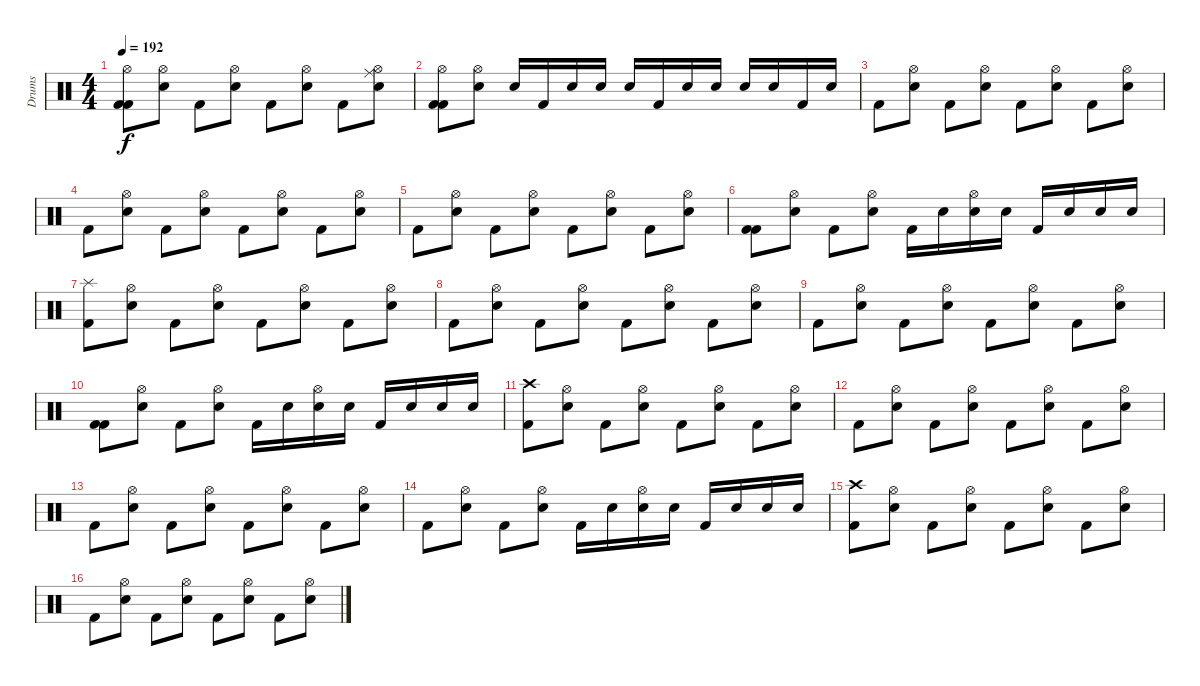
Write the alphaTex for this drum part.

\track ("Drums" "Drums") {instrument percussion}
\staff {score}
\articulation defaults
\ts (4 4)
\tempo 192
\clef neutral
\ks c
("Kick (hit) 2" "Kick (hit) 2" "Hi-Hat (open)").8{dy f} ("Snare (hit) 2" "Hi-Hat (open)").8 "Kick (hit) 2".8 ("Snare (hit) 2" "Hi-Hat (open)").8 "Kick (hit) 2".8 ("Snare (hit) 2" "Hi-Hat (open)").8 "Kick (hit) 2".8 ("Snare (hit) 2" "Ride (middle)" "Hi-Hat (open)").8 |
("Kick (hit) 2" "Kick (hit) 2" "Hi-Hat (open)").8 ("Snare (hit) 2" "Hi-Hat (open)").8 "Snare (hit) 2".16 "Kick (hit) 2".16 "Snare (hit) 2".16 "Snare (hit) 2".16 "Snare (hit) 2".16 "Kick (hit) 2".16 "Snare (hit) 2".16 "Snare (hit) 2".16 "Snare (hit) 2".16 "Snare (hit) 2".16 "Kick (hit) 2".16 "Snare (hit) 2".16 |
"Kick (hit) 2".8 ("Snare (hit) 2" "Hi-Hat (open)").8 "Kick (hit) 2".8 ("Snare (hit) 2" "Hi-Hat (open)").8 "Kick (hit) 2".8 ("Snare (hit) 2" "Hi-Hat (open)").8 "Kick (hit) 2".8 ("Snare (hit) 2" "Hi-Hat (open)").8 |
"Kick (hit) 2".8 ("Snare (hit) 2" "Hi-Hat (open)").8 "Kick (hit) 2".8 ("Snare (hit) 2" "Hi-Hat (open)").8 "Kick (hit) 2".8 ("Snare (hit) 2" "Hi-Hat (open)").8 "Kick (hit) 2".8 ("Snare (hit) 2" "Hi-Hat (open)").8 |
"Kick (hit) 2".8 ("Snare (hit) 2" "Hi-Hat (open)").8 "Kick (hit) 2".8 ("Snare (hit) 2" "Hi-Hat (open)").8 "Kick (hit) 2".8 ("Snare (hit) 2" "Hi-Hat (open)").8 "Kick (hit) 2".8 ("Snare (hit) 2" "Hi-Hat (open)").8 |
("Kick (hit) 2" "Kick (hit) 2").8 ("Snare (hit) 2" "Hi-Hat (open)").8 "Kick (hit) 2".8 ("Snare (hit) 2" "Hi-Hat (open)").8 "Kick (hit) 2".16 "Snare (hit) 2".16 ("Snare (hit) 2" "Hi-Hat (open)").16 "Snare (hit) 2".16 "Kick (hit) 2".16 "Snare (hit) 2".16 "Snare (hit) 2".16 "Snare (hit) 2".16 |
("Kick (hit) 2" "Splash (hit)").8 ("Snare (hit) 2" "Hi-Hat (open)").8 "Kick (hit) 2".8 ("Snare (hit) 2" "Hi-Hat (open)").8 "Kick (hit) 2".8 ("Snare (hit) 2" "Hi-Hat (open)").8 "Kick (hit) 2".8 ("Snare (hit) 2" "Hi-Hat (open)").8 |
"Kick (hit) 2".8 ("Snare (hit) 2" "Hi-Hat (open)").8 "Kick (hit) 2".8 ("Snare (hit) 2" "Hi-Hat (open)").8 "Kick (hit) 2".8 ("Snare (hit) 2" "Hi-Hat (open)").8 "Kick (hit) 2".8 ("Snare (hit) 2" "Hi-Hat (open)").8 |
"Kick (hit) 2".8 ("Snare (hit) 2" "Hi-Hat (open)").8 "Kick (hit) 2".8 ("Snare (hit) 2" "Hi-Hat (open)").8 "Kick (hit) 2".8 ("Snare (hit) 2" "Hi-Hat (open)").8 "Kick (hit) 2".8 ("Snare (hit) 2" "Hi-Hat (open)").8 |
("Kick (hit) 2" "Kick (hit) 2").8 ("Snare (hit) 2" "Hi-Hat (open)").8 "Kick (hit) 2".8 ("Snare (hit) 2" "Hi-Hat (open)").8 "Kick (hit) 2".16 "Snare (hit) 2".16 ("Snare (hit) 2" "Hi-Hat (open)").16 "Snare (hit) 2".16 "Kick (hit) 2".16 "Snare (hit) 2".16 "Snare (hit) 2".16 "Snare (hit) 2".16 |
("Kick (hit) 2" "Crash high (hit)").8 ("Snare (hit) 2" "Hi-Hat (open)").8 "Kick (hit) 2".8 ("Snare (hit) 2" "Hi-Hat (open)").8 "Kick (hit) 2".8 ("Snare (hit) 2" "Hi-Hat (open)").8 "Kick (hit) 2".8 ("Snare (hit) 2" "Hi-Hat (open)").8 |
"Kick (hit) 2".8 ("Snare (hit) 2" "Hi-Hat (open)").8 "Kick (hit) 2".8 ("Snare (hit) 2" "Hi-Hat (open)").8 "Kick (hit) 2".8 ("Snare (hit) 2" "Hi-Hat (open)").8 "Kick (hit) 2".8 ("Snare (hit) 2" "Hi-Hat (open)").8 |
"Kick (hit) 2".8 ("Snare (hit) 2" "Hi-Hat (open)").8 "Kick (hit) 2".8 ("Snare (hit) 2" "Hi-Hat (open)").8 "Kick (hit) 2".8 ("Snare (hit) 2" "Hi-Hat (open)").8 "Kick (hit) 2".8 ("Snare (hit) 2" "Hi-Hat (open)").8 |
"Kick (hit) 2".8 ("Snare (hit) 2" "Hi-Hat (open)").8 "Kick (hit) 2".8 ("Snare (hit) 2" "Hi-Hat (open)").8 "Kick (hit) 2".16 "Snare (hit) 2".16 ("Snare (hit) 2" "Hi-Hat (open)").16 "Snare (hit) 2".16 "Kick (hit) 2".16 "Snare (hit) 2".16 "Snare (hit) 2".16 "Snare (hit) 2".16 |
("Crash high (hit)" "Kick (hit) 2").8 ("Snare (hit) 2" "Hi-Hat (open)").8 "Kick (hit) 2".8 ("Snare (hit) 2" "Hi-Hat (open)").8 "Kick (hit) 2".8 ("Snare (hit) 2" "Hi-Hat (open)").8 "Kick (hit) 2".8 ("Snare (hit) 2" "Hi-Hat (open)").8 |
"Kick (hit) 2".8 ("Snare (hit) 2" "Hi-Hat (open)").8 "Kick (hit) 2".8 ("Snare (hit) 2" "Hi-Hat (open)").8 "Kick (hit) 2".8 ("Snare (hit) 2" "Hi-Hat (open)").8 "Kick (hit) 2".8 ("Snare (hit) 2" "Hi-Hat (open)").8
